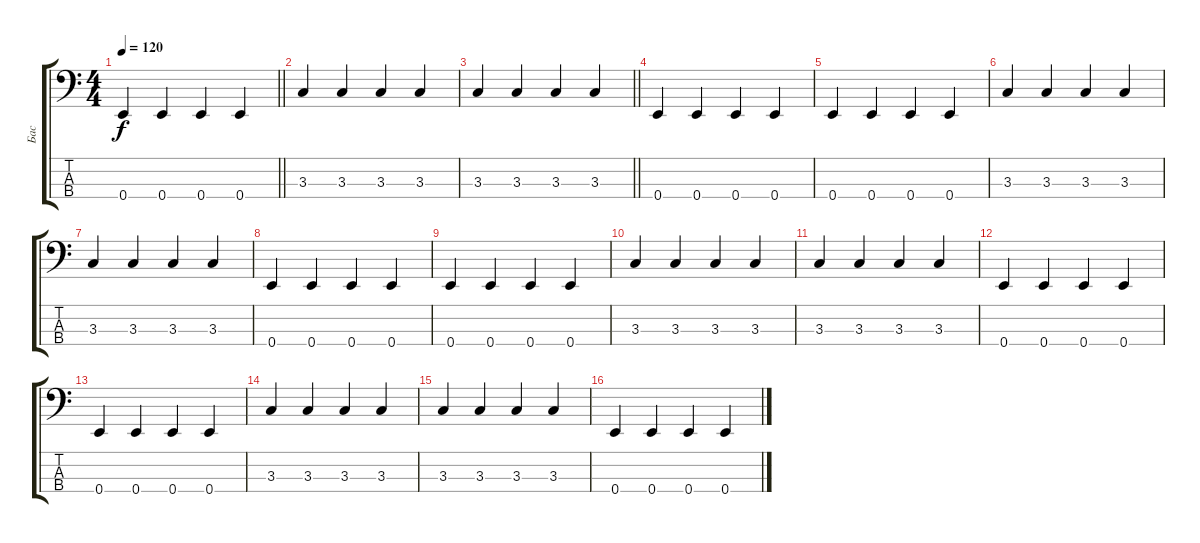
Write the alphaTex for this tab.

\track ("Бас " "Бас ") {instrument electricbassfinger}
\staff {score tabs}
\tuning (G2 D2 A1 E1) {hide}
\ts (4 4)
\tempo 120
\clef f4
\barLineRight lightlight
\ks c
0.4.4{dy f} 0.4.4 0.4.4 0.4.4 |
3.3.4 3.3.4 3.3.4 3.3.4 |
\barLineRight lightlight
3.3.4 3.3.4 3.3.4 3.3.4 |
0.4.4 0.4.4 0.4.4 0.4.4 |
0.4.4 0.4.4 0.4.4 0.4.4 |
3.3.4 3.3.4 3.3.4 3.3.4 |
3.3.4 3.3.4 3.3.4 3.3.4 |
0.4.4 0.4.4 0.4.4 0.4.4 |
0.4.4 0.4.4 0.4.4 0.4.4 |
3.3.4 3.3.4 3.3.4 3.3.4 |
3.3.4 3.3.4 3.3.4 3.3.4 |
0.4.4 0.4.4 0.4.4 0.4.4 |
0.4.4 0.4.4 0.4.4 0.4.4 |
3.3.4 3.3.4 3.3.4 3.3.4 |
3.3.4 3.3.4 3.3.4 3.3.4 |
0.4.4 0.4.4 0.4.4 0.4.4
